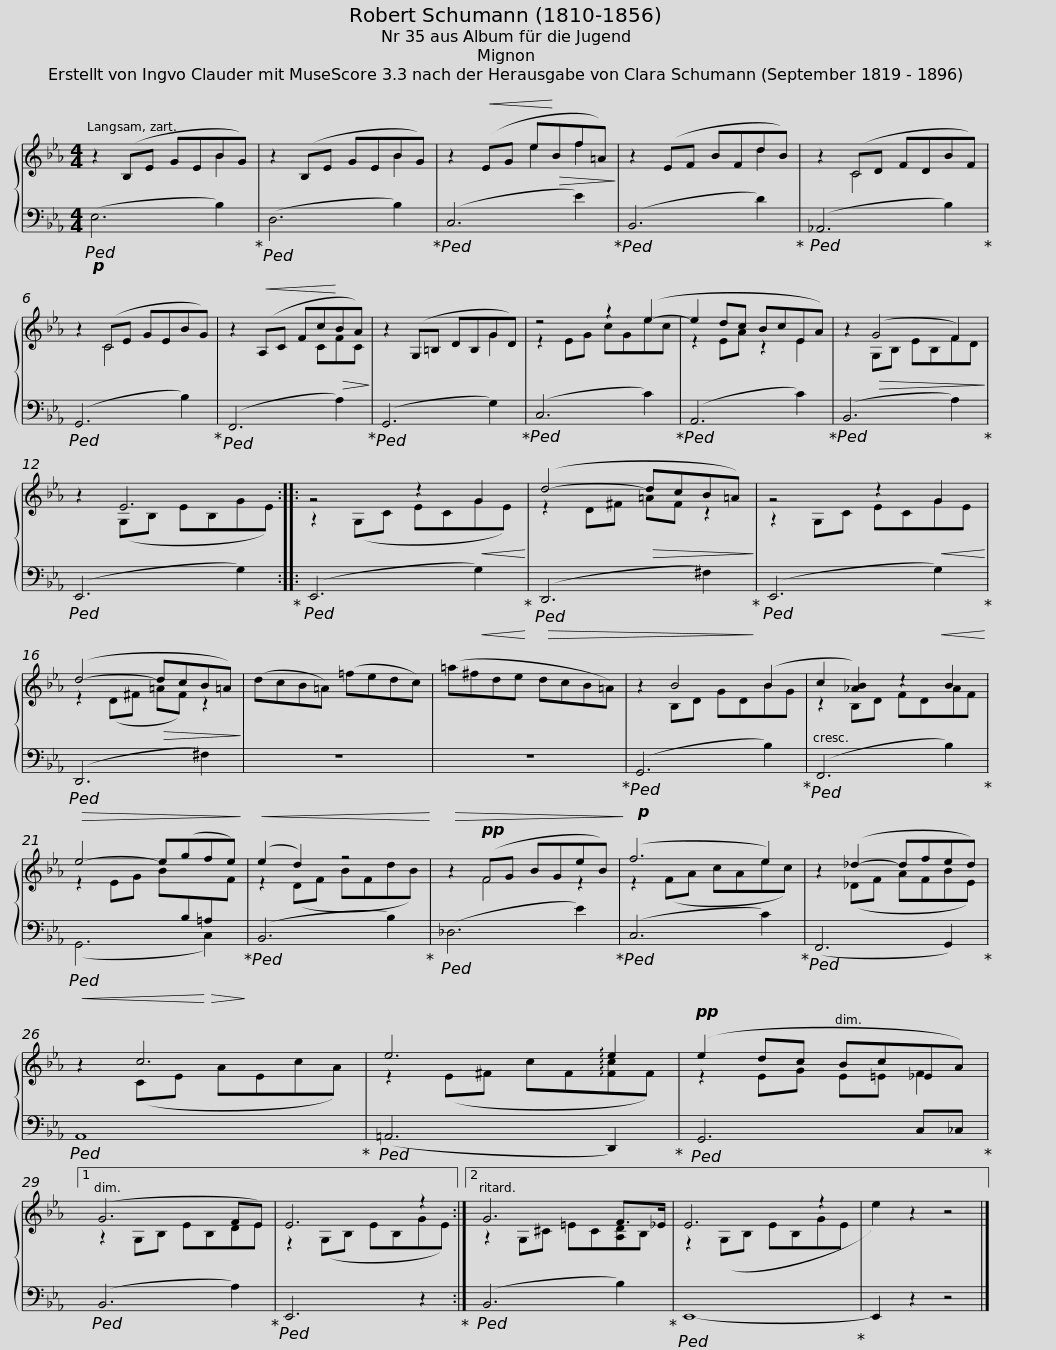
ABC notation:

X:1
%%score { ( 1 2 ) | 3 }
L:1/8
M:4/4
I:linebreak $
K:Eb
V:1 treble
V:2 treble
V:3 bass
V:1
 z2 (B,E GEBG) | z2 (B,E GEBG) | z2!<(! (EG e!<)!!>(!Bf=A)!>)! | z2 (EF BFdB) | z2 (CD FDBF) | %5
 z2 (CE GEBG) |$ z2!<(! (A,C Fc!<)!!>(!BA)!>)! | z2 (G,=B, DB,GD) | z4 z2 (e2- | e2 dc BcEA) | %10
 z2!>(! (G4 F2)!>)! | z2 E6 ::$ z4 z2!<(! G2!<)! | (d4-!>(! dcB=A)!>)! | z4 z2!<(! G2!<)! | %15
 (d4-!>(! dcB=A)!>)! | x8 | x8 |$ z2 B4 (B2 | c2 [_AB]2) z2 B2 | %20
 e4- egfe | (e2 d2) z4 | z2!pp! (FG BGeB) | (f6 e2) |$ z2 (_d2- dfed) | %25
 z2 c6 | e6 !arpeggio!e2 |!pp! (e2 dc Bc_EA) |1$ (G6 FE) | E6 z2 :|2 %30
 G6 F>_E | E6 z2 | x8 |] %33
V:2
 x6 B2 | x6 B2 | x4 e2 f2 | x6 d2 | x2 C4 x2 | %5
 x2 C4 x2 |$ x5 CFC | x6 G2 | z2 EG cGec | z2 EA z2 E2 | %10
 z2 G,B, EB,FD | z2 (G,B, EB,GE) ::$ z2 (G,C ECGE) | z2 D^F =AF z2 | z2 G,C ECGE | %15
 z2 (D^F =AF) z2 | (dcB=A) (!courtesy!=fedc) | (=a^fde dcB=A) |$ z2 B,D GDBG | z2 B,D FDAF | %20
 z2 EG B[I:staff +1](B,=A,[I:staff -1]F) | z2 (DF BFdB) | z2 F4 z2 | z2 (FA cAec) |$ z2 (_DF AFBE) | %25
 z2 (CE AEcA) | z2 (E^F cF!arpeggio![Fc]F) | z2 EG E=E F2 |1$ z2 G,B, EB,DE | z2 (G,B, EB,GE) :|2 %30
 z2 G,^C =EC[A,D]B, | z2 (G,B, EB,GE | e2) z2 z4 |] %33
V:3
!p!!ped! (E,6 B,2)!ped-up! |!ped! (D,6 B,2)!ped-up! |!ped! (C,6 E2)!ped-up! |!ped! (B,,6 D2)!ped-up! |!ped! (!courtesy!_A,,6 B,2)!ped-up! | %5
!ped! (G,,6 B,2)!ped-up! |$!ped! (F,,6 A,2)!ped-up! |!ped! (G,,6 G,2)!ped-up! |!ped! (C,6 C2)!ped-up! |!ped! (A,,6 C2)!ped-up! | %10
!ped! (B,,6 A,2)!ped-up! |!ped! (E,,6 G,2)!ped-up! ::$!ped! (E,,6!<(! G,2)!ped-up!!<)! |!ped!!>(! (D,,6 ^F,2)!ped-up!!>)! |!ped! (E,,6!<(! G,2)!ped-up!!<)! | %15
!>(!!ped! (D,,6 ^F,2)!>)! |!<(! z8!<)! |!>(! z8!ped-up!!>)! |$!p!!ped! (G,,6 B,2)!ped-up! |!ped! (F,,6 B,2)!ped-up! | %20
!<(!!ped! (G,,6!<)!!>(! C,2)!ped-up!!>)! |!ped! (B,,6 B,2)!ped-up! |!ped! (_D,6 E2)!ped-up! |!ped! (C,6 C2)!ped-up! |$!ped! (F,,6 G,,2)!ped-up! | %25
!ped! A,,8!ped-up! |!ped! (=A,,6 D,,2)!ped-up! |!ped! G,,6 C,_C,!ped-up! |1$!ped! (B,,6 A,2)!ped-up! |!ped! E,,6 z2!ped-up! :|2 %30
!ped! (B,,6 B,2)!ped-up! |!ped! E,,8-!ped-up! | E,,2 z2 z4 |] %33
